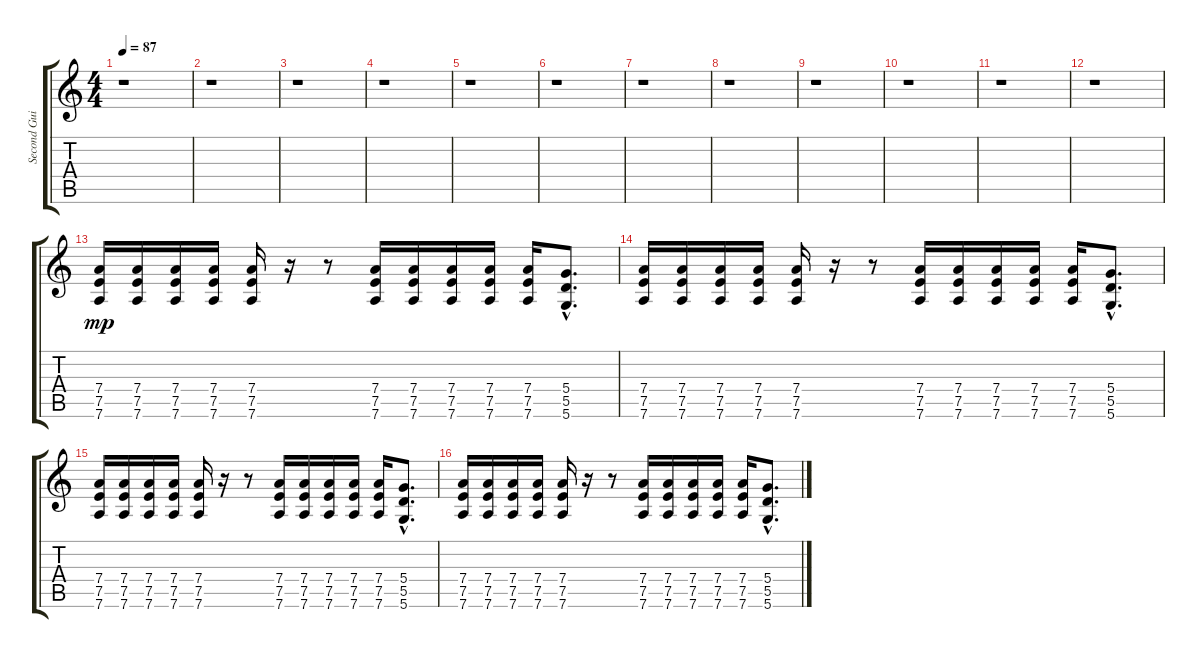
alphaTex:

\track ("Second Guitar" "Second Gui") {instrument overdrivenguitar}
\staff {score tabs}
\tuning (E4 B3 G3 D3 A2 D2) {hide}
\ts (4 4)
\tempo 87
\clef g2
\ks c
r.1{dy mp} |
r.1 |
r.1 |
r.1 |
r.1 |
r.1 |
r.1 |
r.1 |
r.1 |
r.1 |
r.1 |
r.1 |
(7.4 7.5 7.6).16 (7.4 7.5 7.6).16 (7.4 7.5 7.6).16 (7.4 7.5 7.6).16 (7.4 7.5 7.6).16 r.16 r.8 (7.4 7.5 7.6).16 (7.4 7.5 7.6).16 (7.4 7.5 7.6).16 (7.4 7.5 7.6).16 (7.4 7.5 7.6).16 (5.4{hac} 5.5{hac} 5.6{hac}).8{d} |
(7.4 7.5 7.6).16 (7.4 7.5 7.6).16 (7.4 7.5 7.6).16 (7.4 7.5 7.6).16 (7.4 7.5 7.6).16 r.16 r.8 (7.4 7.5 7.6).16 (7.4 7.5 7.6).16 (7.4 7.5 7.6).16 (7.4 7.5 7.6).16 (7.4 7.5 7.6).16 (5.4{hac} 5.5{hac} 5.6{hac}).8{d} |
(7.4 7.5 7.6).16 (7.4 7.5 7.6).16 (7.4 7.5 7.6).16 (7.4 7.5 7.6).16 (7.4 7.5 7.6).16 r.16 r.8 (7.4 7.5 7.6).16 (7.4 7.5 7.6).16 (7.4 7.5 7.6).16 (7.4 7.5 7.6).16 (7.4 7.5 7.6).16 (5.4{hac} 5.5{hac} 5.6{hac}).8{d} |
(7.4 7.5 7.6).16 (7.4 7.5 7.6).16 (7.4 7.5 7.6).16 (7.4 7.5 7.6).16 (7.4 7.5 7.6).16 r.16 r.8 (7.4 7.5 7.6).16 (7.4 7.5 7.6).16 (7.4 7.5 7.6).16 (7.4 7.5 7.6).16 (7.4 7.5 7.6).16 (5.4{hac} 5.5{hac} 5.6{hac}).8{d}
